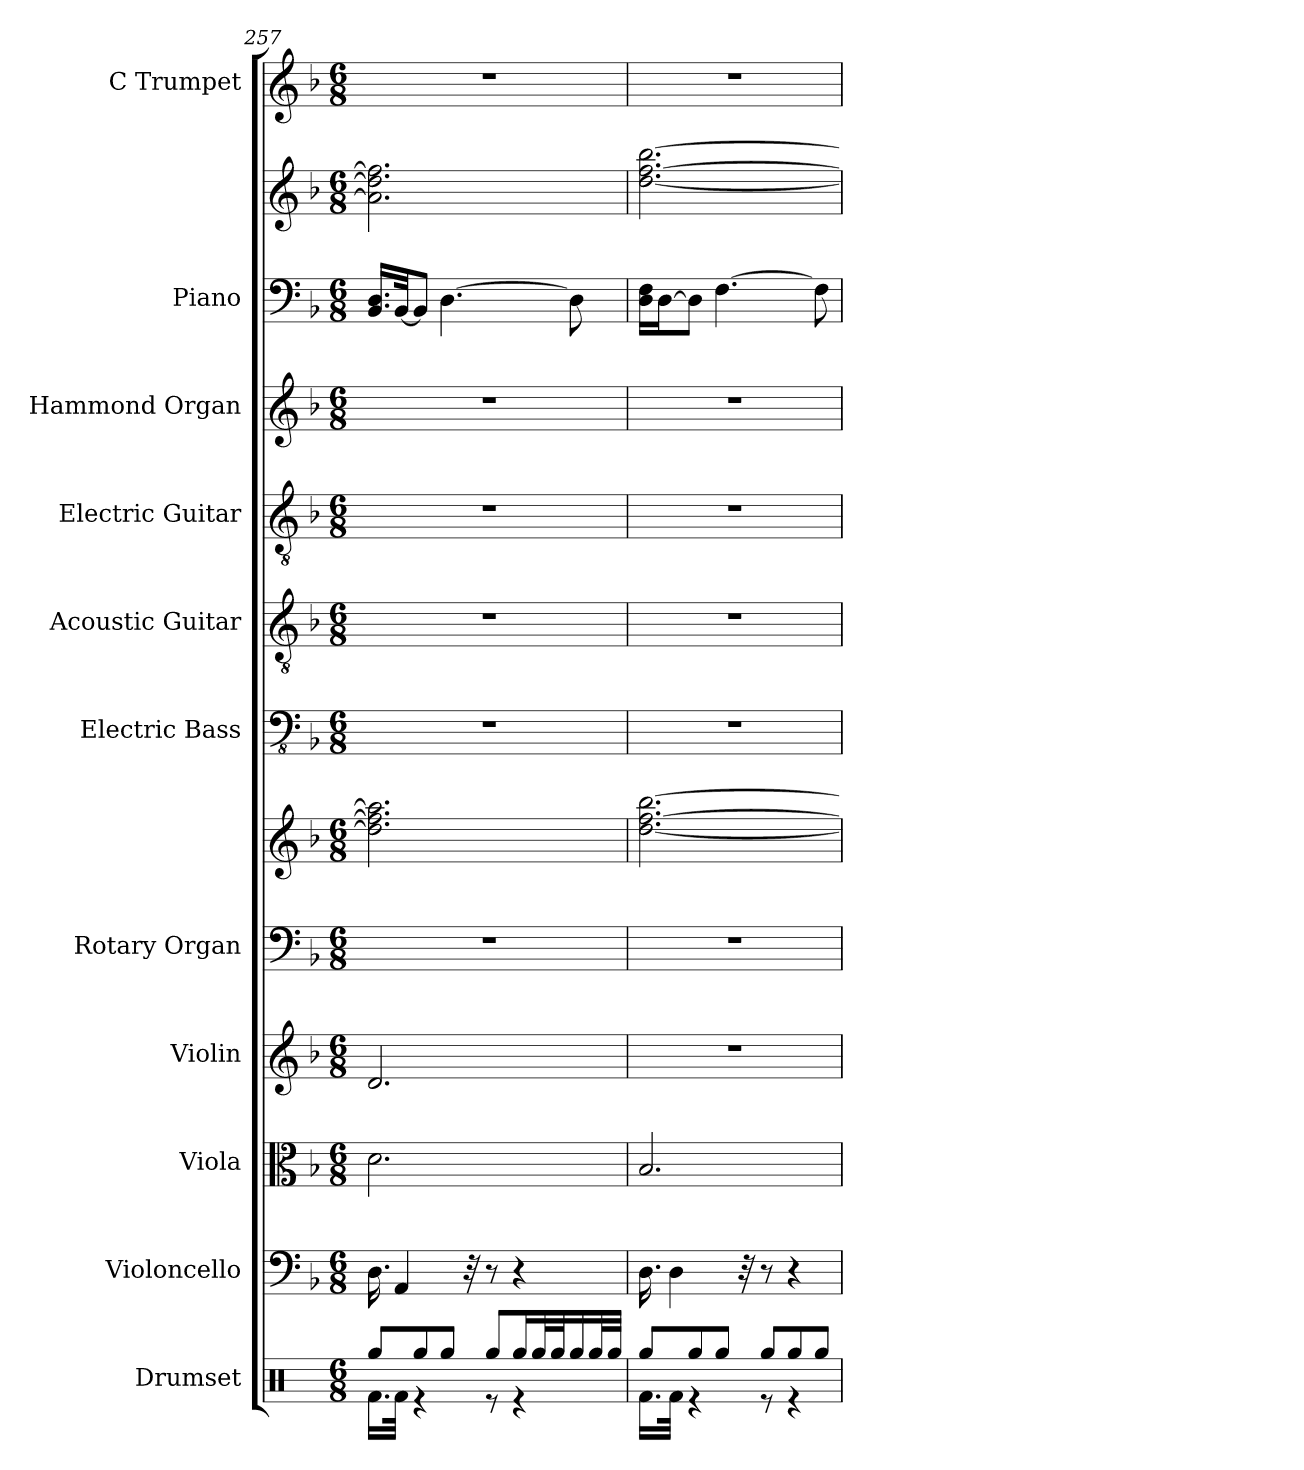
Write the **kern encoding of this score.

**kern	**kern	**kern	**kern	**kern	**kern	**kern	**kern	**kern	**kern	**kern	**kern	**kern
*part11	*part10	*part9	*part8	*part7	*part7	*part6	*part5	*part4	*part3	*part2	*part2	*part1
*staff13	*staff12	*staff11	*staff10	*staff9	*staff8	*staff7	*staff6	*staff5	*staff4	*staff3	*staff2	*staff1
*I"Drumset	*I"Violoncello	*I"Viola	*I"Violin	*I"Rotary Organ	*	*I"Electric Bass	*I"Acoustic Guitar	*I"Electric Guitar	*I"Hammond Organ	*I"Piano	*	*I"C Trumpet
*I'Drs.	*I'Vc.	*I'Vla.	*I'Vln.	*I'Rot. Org.	*	*I'El. B.	*I'Guit.	*I'El. Guit.	*I'Hm. Org.	*I'Pno.	*	*I'C Tpt.
!!LO:PB:g=z
*clefX	*clefF4	*clefC3	*clefG2	*clefF4	*clefG2	*clefFv4	*clefGv2	*clefGv2	*clefG2	*clefF4	*clefG2	*clefG2
*k[]	*k[b-]	*k[b-]	*k[b-]	*k[b-]	*k[b-]	*k[b-]	*k[b-]	*k[b-]	*k[b-]	*k[b-]	*k[b-]	*k[b-]
*M6/8	*M6/8	*M6/8	*M6/8	*M6/8	*M6/8	*M6/8	*M6/8	*M6/8	*M6/8	*M6/8	*M6/8	*M6/8
=257	=257	=257	=257	=257	=257	=257	=257	=257	=257	=257	=257	=257
*^	*	*	*	*	*	*	*	*	*	*	*	*
8Rgg/L	16.Rf\LL	16.D\	2.d\	2.d/	2.r	2.dd\] 2.ff\] 2.aa\]	2.r	2.r	2.r	2.r	16.BB-/ 16.D/LL	2.a\] 2.dd\] 2.ff\]	2.r
.	32Rf\JJk	4AA/	.	.	.	.	.	.	.	.	[32BB-/JK	.	.
8Rgg/	4r	.	.	.	.	.	.	.	.	.	8BB-/J]	.	.
8Rgg/J	.	.	.	.	.	.	.	.	.	.	[4.D\	.	.
.	.	32r	.	.	.	.	.	.	.	.	.	.	.
8Rgg/L	8r	8r	.	.	.	.	.	.	.	.	.	.	.
16Rgg/L	4r	4r	.	.	.	.	.	.	.	.	.	.	.
32Rgg/L	.	.	.	.	.	.	.	.	.	.	.	.	.
32Rgg/J	.	.	.	.	.	.	.	.	.	.	.	.	.
16Rgg/	.	.	.	.	.	.	.	.	.	.	8D\]	.	.
32Rgg/L	.	.	.	.	.	.	.	.	.	.	.	.	.
32Rgg/JJJ	.	.	.	.	.	.	.	.	.	.	.	.	.
=258	=258	=258	=258	=258	=258	=258	=258	=258	=258	=258	=258	=258	=258
8Rgg/L	16.Rf\LL	16.D\	2.B-/	2.r	2.r	[2.dd\ [2.ff\ [2.bb-\	2.r	2.r	2.r	2.r	16D\ 16F\LL	[2.dd\ [2.ff\ [2.bb-\	2.r
.	.	.	.	.	.	.	.	.	.	.	[16D\J	.	.
.	32Rf\JJk	4D\	.	.	.	.	.	.	.	.	.	.	.
8Rgg/	4r	.	.	.	.	.	.	.	.	.	8D\J]	.	.
8Rgg/J	.	.	.	.	.	.	.	.	.	.	[4.F\	.	.
.	.	32r	.	.	.	.	.	.	.	.	.	.	.
8Rgg/L	8r	8r	.	.	.	.	.	.	.	.	.	.	.
8Rgg/	4r	4r	.	.	.	.	.	.	.	.	.	.	.
8Rgg/J	.	.	.	.	.	.	.	.	.	.	8F\]	.	.
*v	*v	*	*	*	*	*	*	*	*	*	*	*	*
=	=	=	=	=	=	=	=	=	=	=	=	=
*-	*-	*-	*-	*-	*-	*-	*-	*-	*-	*-	*-	*-
